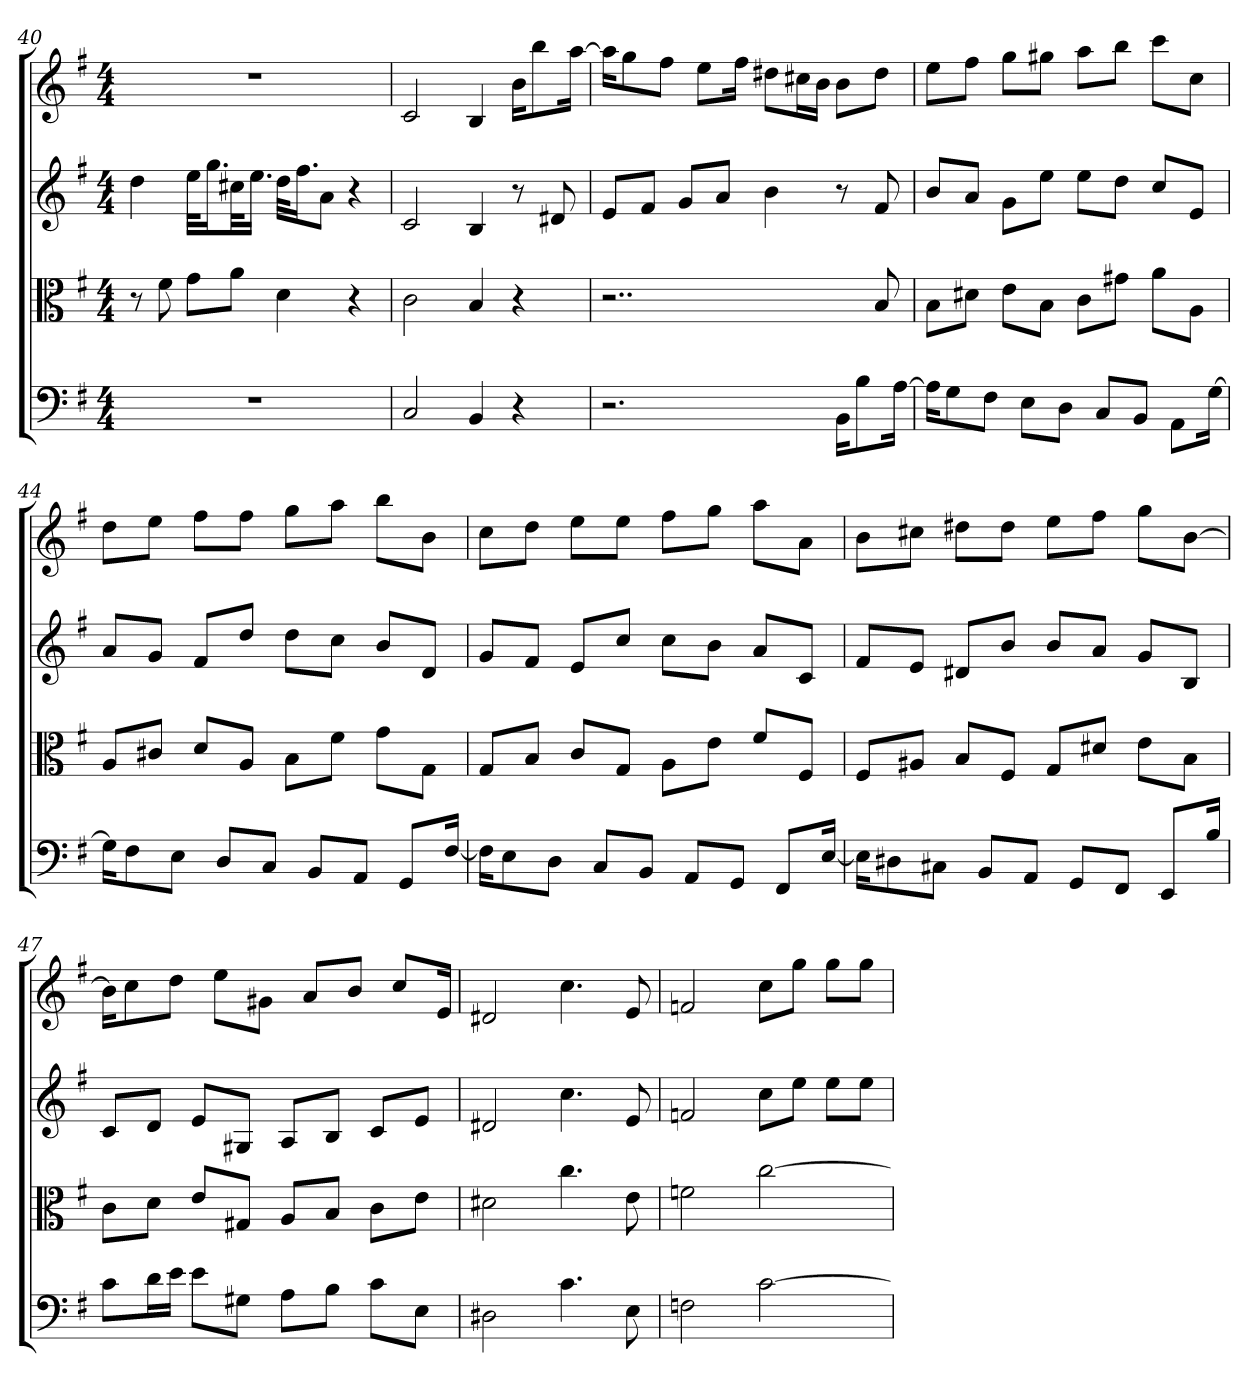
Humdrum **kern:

**kern	**kern	**kern	**kern
*part4	*part3	*part2	*part1
*staff4	*staff3	*staff2	*staff1
*clefF4	*clefC3	*	*
*k[f#]	*k[f#]	*k[f#]	*k[f#]
*G:	*G:	*G:	*G:
*M4/4	*M4/4	*M4/4	*M4/4
=40	=40	=40	=40
1r	8r	4dd	1r
.	8f#	.	.
.	8g\L	32eeKLL	.
.	.	16.ggJ	.
.	8a\J	32cc#XKL	.
.	.	16.eeJJ	.
.	4d	32ddKLL	.
.	.	16.ff#J	.
.	.	8aJ	.
.	4r	4r	.
=41	=41	=41	=41
2C	2c	2c	2c
4BB	4B	4B	4B
4r	4r	8r	16bKL
.	.	.	8bb
.	.	8d#X	.
.	.	.	[16aaJk
=42	=42	=42	=42
2.r	2..r	8eL	16aaKL]
.	.	.	8gg
.	.	8f#J	.
.	.	.	8ff#J
.	.	8gL	.
.	.	.	8eeL
.	.	8aJ	.
.	.	.	16ff#Jk
.	.	4b	8dd#XL
.	.	.	16cc#XL
.	.	.	16bJJ
16BB\KL	.	8r	8bL
8B\	.	.	.
.	8B	8f#	8dd#J
[16A\Jk	.	.	.
=43	=43	=43	=43
16A\KL]	8B\L	8bL	8eeL
8G\	.	.	.
.	8d#X\J	8aJ	8ff#J
8F#\J	.	.	.
.	8e\L	8gL	8ggL
8E\L	.	.	.
.	8B\J	8eeJ	8gg#XJ
8D\J	.	.	.
.	8c\L	8eeL	8aaL
8C/L	.	.	.
.	8g#X\J	8ddJ	8bbJ
8BB/J	.	.	.
.	8a\L	8ccL	8cccL
8AA\L	.	.	.
.	8A\J	8eJ	8ccJ
[16G\Jk	.	.	.
=44	=44	=44	=44
16G\KL]	8A/L	8aL	8ddL
8F#\	.	.	.
.	8c#X/J	8gJ	8eeJ
8E\J	.	.	.
.	8d/L	8f#L	8ff#L
8D/L	.	.	.
.	8A/J	8ddJ	8ff#J
8C/J	.	.	.
.	8B\L	8ddL	8ggL
8BB/L	.	.	.
.	8f#\J	8ccJ	8aaJ
8AA/J	.	.	.
.	8g\L	8bL	8bbL
8GG/L	.	.	.
.	8G\J	8dJ	8bJ
[16F#/Jk	.	.	.
=45	=45	=45	=45
16F#\KL]	8G/L	8gL	8ccL
8E\	.	.	.
.	8B/J	8f#J	8ddJ
8D\J	.	.	.
.	8c/L	8eL	8eeL
8C/L	.	.	.
.	8G/J	8ccJ	8eeJ
8BB/J	.	.	.
.	8A\L	8ccL	8ff#L
8AA/L	.	.	.
.	8e\J	8bJ	8ggJ
8GG/J	.	.	.
.	8f#/L	8aL	8aaL
8FF#/L	.	.	.
.	8F#/J	8cJ	8aJ
[16E/Jk	.	.	.
=46	=46	=46	=46
16E\KL]	8F#/L	8f#L	8bL
8D#X\	.	.	.
.	8A#X/J	8eJ	8cc#XJ
8C#X\J	.	.	.
.	8B/L	8d#XL	8dd#XL
8BB/L	.	.	.
.	8F#/J	8bJ	8dd#J
8AA/J	.	.	.
.	8G/L	8bL	8eeL
8GG/L	.	.	.
.	8d#X/J	8aJ	8ff#J
8FF#/J	.	.	.
.	8e\L	8gL	8ggL
8EE/L	.	.	.
.	8B\J	8BJ	[8bJ
16B/Jk	.	.	.
=47	=47	=47	=47
8c\L	8c\L	8cL	16bKL]
.	.	.	8cc
16d\L	8d\J	8dJ	.
16e\JJ	.	.	8ddJ
8e\L	8e/L	8eL	.
.	.	.	8eeL
8G#X\J	8G#X/J	8G#XJ	.
.	.	.	8g#XJ
8A\L	8A/L	8AL	.
.	.	.	8aL
8B\J	8B/J	8BJ	.
.	.	.	8bJ
8c\L	8c\L	8cL	.
.	.	.	8ccL
8E\J	8e\J	8eJ	.
.	.	.	16eJk
=48	=48	=48	=48
2D#X	2d#X	2d#X	2d#X
4.c	4.cc	4.cc	4.cc
8E	8e	8e	8e
=49	=49	=49	=49
2Fn	2fn	2fn	2fn
[2c	[2cc	8ccL	8ccL
.	.	8eeJ	8ggJ
.	.	8eeL	8ggL
.	.	8eeJ	8ggJ
=	=	=	=
*-	*-	*-	*-
